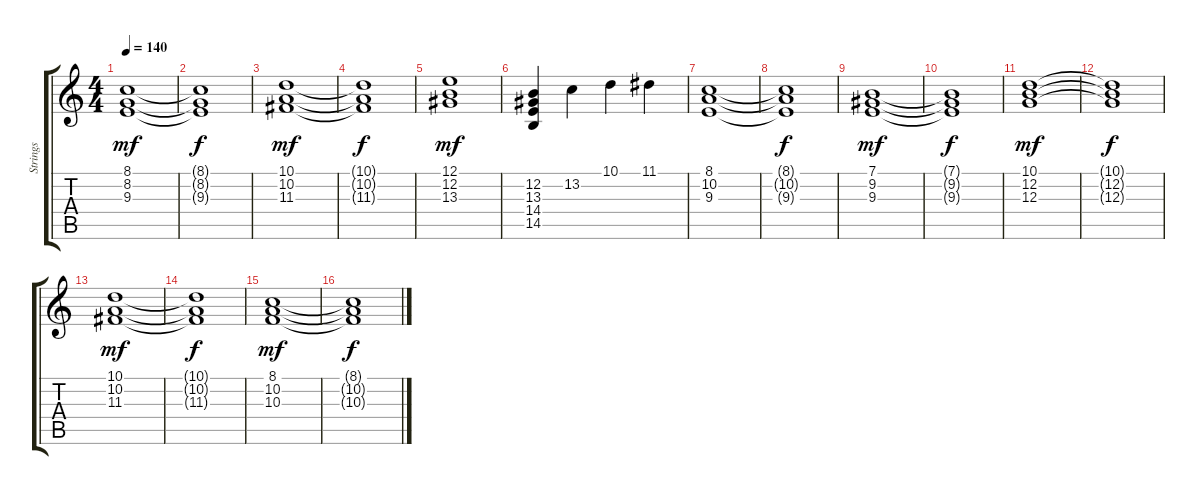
\track ("Strings" "Strings") {instrument stringensemble1}
\staff {score tabs}
\tuning (E4 B3 G3 D3 A2 E2) {hide}
\ts (4 4)
\tempo 140
\clef g2
\ks c
(8.1 8.2 9.3).1{dy mf} |
(8.1{t} 8.2{t} 9.3{t}).1{dy f} |
(10.1 10.2 11.3).1{dy mf} |
(10.1{t} 10.2{t} 11.3{t}).1{dy f} |
(12.1 12.2 13.3).1{dy mf} |
(12.2 13.3 14.4 14.5).4 13.2.4 10.1.4 11.1.4 |
(8.1 10.2 9.3).1 |
(8.1{t} 10.2{t} 9.3{t}).1{dy f} |
(7.1 9.2 9.3).1{dy mf} |
(7.1{t} 9.2{t} 9.3{t}).1{dy f} |
(10.1 12.2 12.3).1{dy mf} |
(10.1{t} 12.2{t} 12.3{t}).1{dy f} |
(10.1 10.2 11.3).1{dy mf} |
(10.1{t} 10.2{t} 11.3{t}).1{dy f} |
(8.1 10.2 10.3).1{dy mf} |
(8.1{t} 10.2{t} 10.3{t}).1{dy f}
